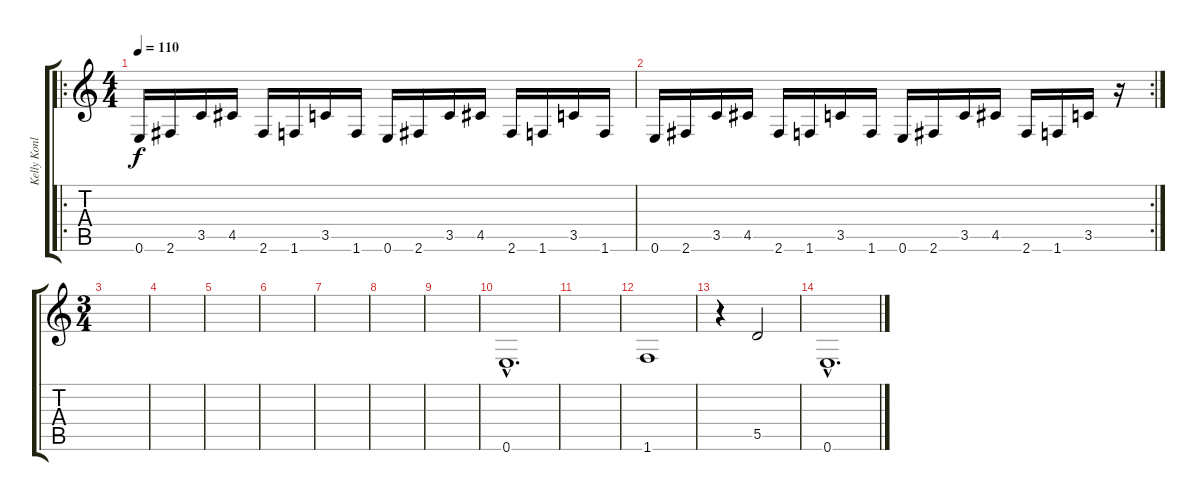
\track ("Kelly Konlon" "Kelly Konl") {instrument electricbasspick}
\staff {score tabs}
\tuning (E4 B3 G3 D3 A2 E2) {hide}
\ro
\ts (4 4)
\tempo 110
\clef g2
\ks c
0.6.16{dy f} 2.6.16 3.5.16 4.5.16 2.6.16 1.6.16 3.5.16 1.6.16 0.6.16 2.6.16 3.5.16 4.5.16 2.6.16 1.6.16 3.5.16 1.6.16 |
\rc 2
0.6.16 2.6.16 3.5.16 4.5.16 2.6.16 1.6.16 3.5.16 1.6.16 0.6.16 2.6.16 3.5.16 4.5.16 2.6.16 1.6.16 3.5.16 r.16 |
\ts (3 4)
|
|
|
|
|
|
|
0.6{hac}.1{d} |
|
1.6.1 |
r.4 5.5.2 |
0.6{hac}.1{d}
